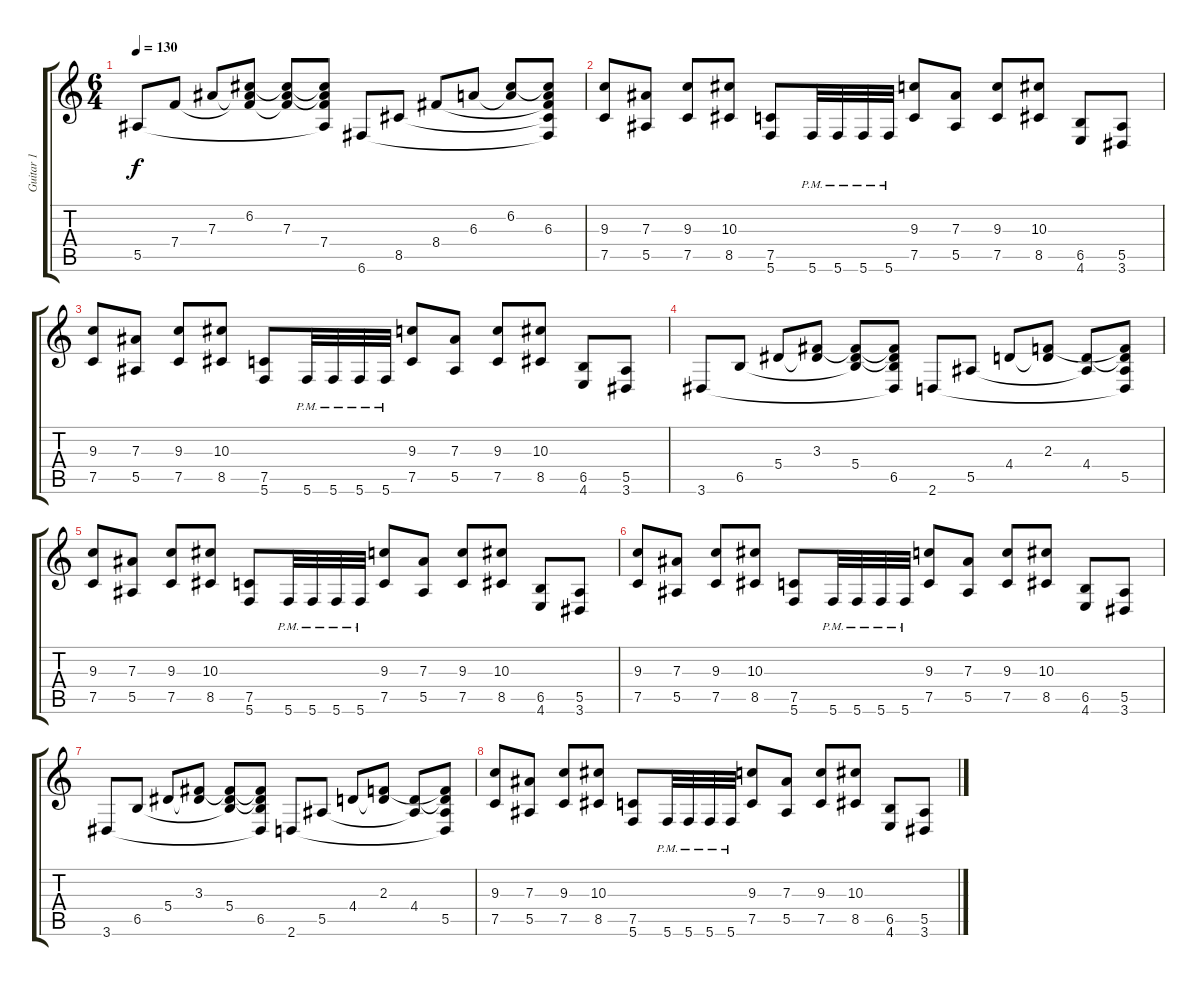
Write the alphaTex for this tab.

\track ("Guitar 1" "Guitar 1") {instrument distortionguitar}
\staff {score tabs}
\tuning (C4 G3 Eb3 Bb2 F2 C2) {hide}
\ts (6 4)
\tempo 130
\clef g2
\ks c
5.5.8{dy f} 7.4.8 7.3.8 (6.2 7.3{t} 7.4{t}).8 (6.2{t} 7.3 7.4{t}).8 (6.2{t} 7.3{t} 7.4 5.5{t}).8 6.6.8 8.5.8 8.4.8 6.3.8 (6.2 6.3{t}).8 (6.2{t} 6.3 8.4{t} 8.5{t} 6.6{t}).8 |
(9.3 7.5).8 (7.3 5.5).8 (9.3 7.5).8 (10.3 8.5).8 (7.5 5.6).8 5.6{pm}.32 5.6{pm}.32 5.6{pm}.32 5.6{pm}.32 (9.3 7.5).8 (7.3 5.5).8 (9.3 7.5).8 (10.3 8.5).8 (6.5 4.6).8 (5.5 3.6).8 |
(9.3 7.5).8 (7.3 5.5).8 (9.3 7.5).8 (10.3 8.5).8 (7.5 5.6).8 5.6{pm}.32 5.6{pm}.32 5.6{pm}.32 5.6{pm}.32 (9.3 7.5).8 (7.3 5.5).8 (9.3 7.5).8 (10.3 8.5).8 (6.5 4.6).8 (5.5 3.6).8 |
3.6.8 6.5.8 5.4.8 (3.3 5.4{t}).8 (3.3{t} 5.4 6.5{t}).8 (3.3{t} 5.4{t} 6.5 3.6{t}).8 2.6.8 5.5.8 4.4.8 (2.3 4.4{t}).8 (4.4 5.5{t}).8 (2.3{t} 4.4{t} 5.5 2.6{t}).8 |
(9.3 7.5).8 (7.3 5.5).8 (9.3 7.5).8 (10.3 8.5).8 (7.5 5.6).8 5.6{pm}.32 5.6{pm}.32 5.6{pm}.32 5.6{pm}.32 (9.3 7.5).8 (7.3 5.5).8 (9.3 7.5).8 (10.3 8.5).8 (6.5 4.6).8 (5.5 3.6).8 |
(9.3 7.5).8 (7.3 5.5).8 (9.3 7.5).8 (10.3 8.5).8 (7.5 5.6).8 5.6{pm}.32 5.6{pm}.32 5.6{pm}.32 5.6{pm}.32 (9.3 7.5).8 (7.3 5.5).8 (9.3 7.5).8 (10.3 8.5).8 (6.5 4.6).8 (5.5 3.6).8 |
3.6.8 6.5.8 5.4.8 (3.3 5.4{t}).8 (3.3{t} 5.4 6.5{t}).8 (3.3{t} 5.4{t} 6.5 3.6{t}).8 2.6.8 5.5.8 4.4.8 (2.3 4.4{t}).8 (4.4 5.5{t}).8 (2.3{t} 4.4{t} 5.5 2.6{t}).8 |
(9.3 7.5).8 (7.3 5.5).8 (9.3 7.5).8 (10.3 8.5).8 (7.5 5.6).8 5.6{pm}.32 5.6{pm}.32 5.6{pm}.32 5.6{pm}.32 (9.3 7.5).8 (7.3 5.5).8 (9.3 7.5).8 (10.3 8.5).8 (6.5 4.6).8 (5.5 3.6).8
